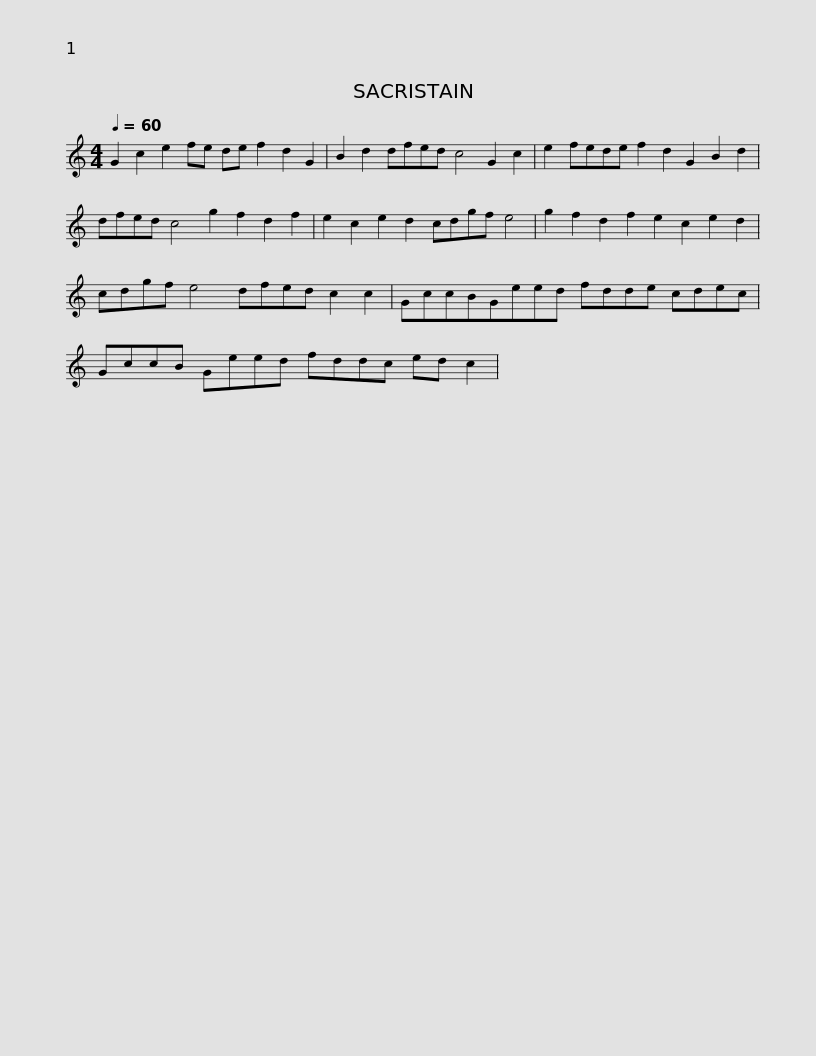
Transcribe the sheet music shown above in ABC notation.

X:1
L:1/8
Q:1/4=60
M:4/4
I:linebreak $
K:C
V:1 treble
V:1
 G2 c2 e2 fe de f2 d2 G2 | B2 d2 dfed c4 G2 c2 | e2 fede f2 d2 G2 B2 d2 | dfed c4 g2 f2 d2 f2 |$ e2 c2 e2 d2 cdgf e4 | %5
 g2 f2 d2 f2 e2 c2 e2 d2 | cdgf e4 dfed c2 c2 |$ GccBGeed fdde cdec | GccB Geed fddc ed c2 | %9
